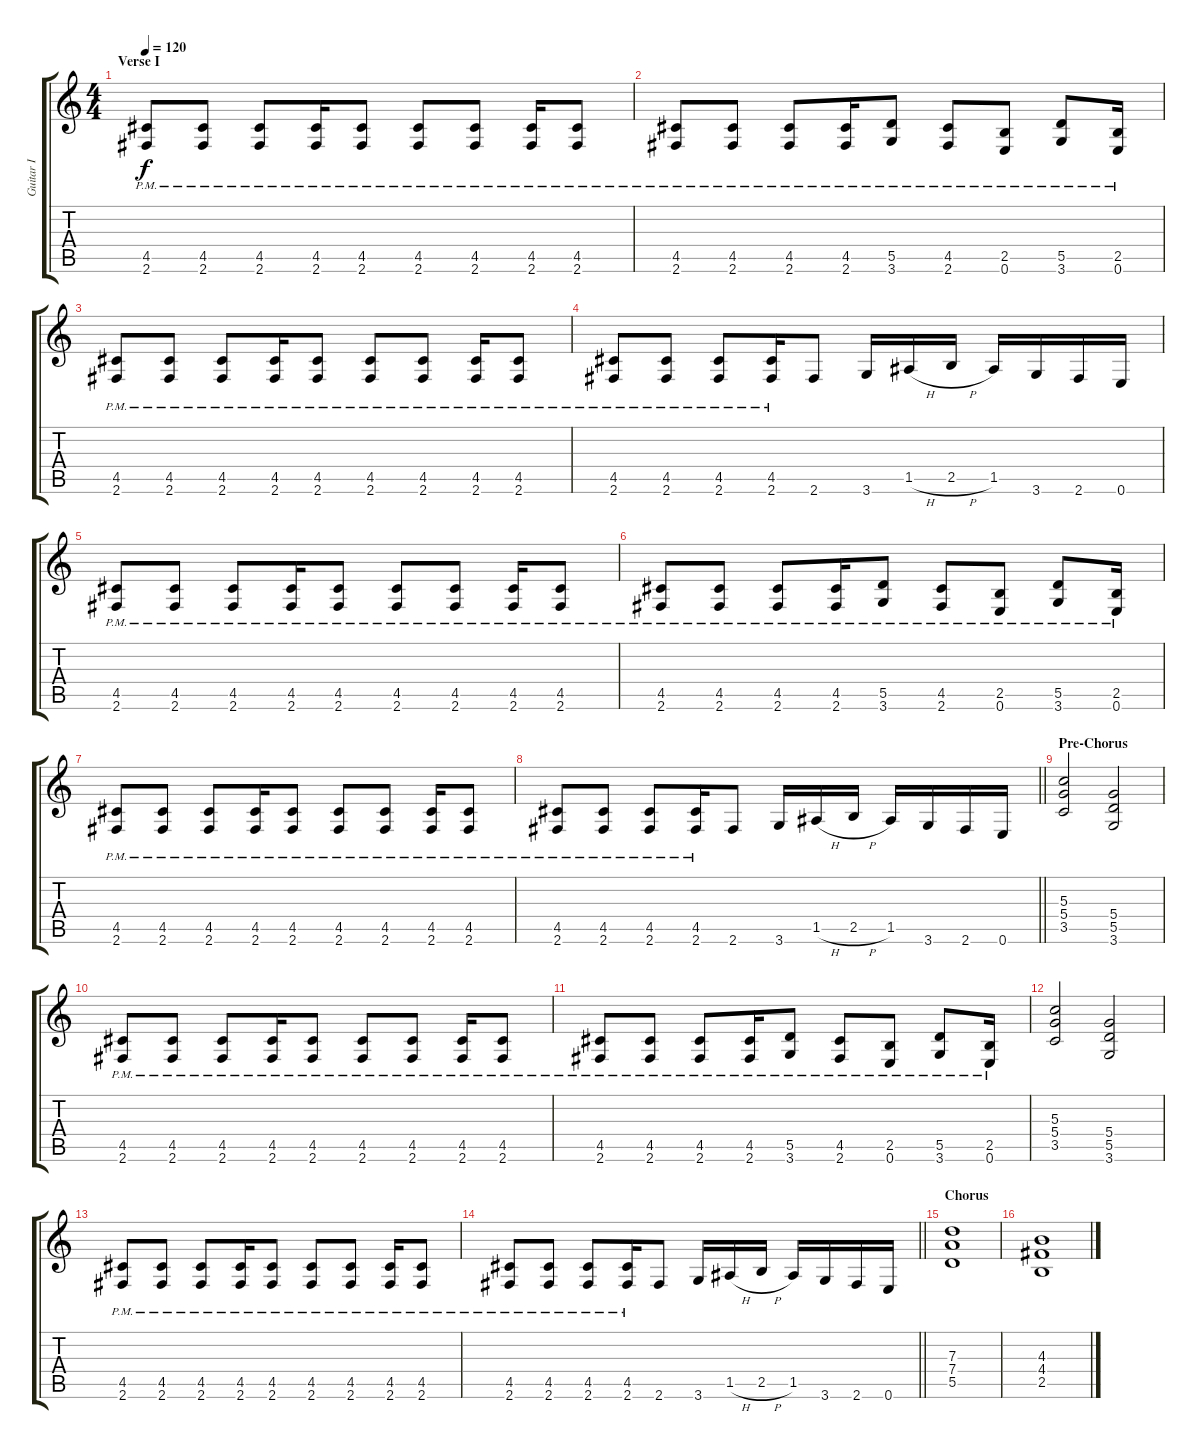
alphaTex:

\track ("Guitar I" "Guitar I") {instrument overdrivenguitar}
\staff {score tabs}
\tuning (E4 B3 G3 D3 A2 E2) {hide}
\ts (4 4)
\section ("" "Verse I")
\tempo 120
\clef g2
\ks c
(4.5{pm} 2.6{pm}).8{dy f} (4.5{pm} 2.6{pm}).8 (4.5{pm} 2.6{pm}).8 (4.5{pm} 2.6{pm}).16 (4.5{pm} 2.6{pm}).8 (4.5{pm} 2.6{pm}).8 (4.5{pm} 2.6{pm}).8 (4.5{pm} 2.6{pm}).16 (4.5{pm} 2.6{pm}).8 |
(4.5{pm} 2.6{pm}).8 (4.5{pm} 2.6{pm}).8 (4.5{pm} 2.6{pm}).8 (4.5{pm} 2.6{pm}).16 (5.5{pm} 3.6{pm}).8 (4.5{pm} 2.6{pm}).8 (2.5{pm} 0.6{pm}).8 (5.5{pm} 3.6{pm}).8 (2.5{pm} 0.6{pm}).16 |
(4.5{pm} 2.6{pm}).8 (4.5{pm} 2.6{pm}).8 (4.5{pm} 2.6{pm}).8 (4.5{pm} 2.6{pm}).16 (4.5{pm} 2.6{pm}).8 (4.5{pm} 2.6{pm}).8 (4.5{pm} 2.6{pm}).8 (4.5{pm} 2.6{pm}).16 (4.5{pm} 2.6{pm}).8 |
(4.5{pm} 2.6{pm}).8 (4.5{pm} 2.6{pm}).8 (4.5{pm} 2.6{pm}).8 (4.5{pm} 2.6{pm}).16 2.6.8 3.6.16 1.5{h}.16 2.5{h}.16 1.5.16 3.6.16 2.6.16 0.6.16 |
(4.5{pm} 2.6{pm}).8 (4.5{pm} 2.6{pm}).8 (4.5{pm} 2.6{pm}).8 (4.5{pm} 2.6{pm}).16 (4.5{pm} 2.6{pm}).8 (4.5{pm} 2.6{pm}).8 (4.5{pm} 2.6{pm}).8 (4.5{pm} 2.6{pm}).16 (4.5{pm} 2.6{pm}).8 |
(4.5{pm} 2.6{pm}).8 (4.5{pm} 2.6{pm}).8 (4.5{pm} 2.6{pm}).8 (4.5{pm} 2.6{pm}).16 (5.5{pm} 3.6{pm}).8 (4.5{pm} 2.6{pm}).8 (2.5{pm} 0.6{pm}).8 (5.5{pm} 3.6{pm}).8 (2.5{pm} 0.6{pm}).16 |
(4.5{pm} 2.6{pm}).8 (4.5{pm} 2.6{pm}).8 (4.5{pm} 2.6{pm}).8 (4.5{pm} 2.6{pm}).16 (4.5{pm} 2.6{pm}).8 (4.5{pm} 2.6{pm}).8 (4.5{pm} 2.6{pm}).8 (4.5{pm} 2.6{pm}).16 (4.5{pm} 2.6{pm}).8 |
\barLineRight lightlight
(4.5{pm} 2.6{pm}).8 (4.5{pm} 2.6{pm}).8 (4.5{pm} 2.6{pm}).8 (4.5{pm} 2.6{pm}).16 2.6.8 3.6.16 1.5{h}.16 2.5{h}.16 1.5.16 3.6.16 2.6.16 0.6.16 |
\section ("" "Pre-Chorus")
(5.3 5.4 3.5).2 (5.4 5.5 3.6).2 |
(4.5{pm} 2.6{pm}).8 (4.5{pm} 2.6{pm}).8 (4.5{pm} 2.6{pm}).8 (4.5{pm} 2.6{pm}).16 (4.5{pm} 2.6{pm}).8 (4.5{pm} 2.6{pm}).8 (4.5{pm} 2.6{pm}).8 (4.5{pm} 2.6{pm}).16 (4.5{pm} 2.6{pm}).8 |
(4.5{pm} 2.6{pm}).8 (4.5{pm} 2.6{pm}).8 (4.5{pm} 2.6{pm}).8 (4.5{pm} 2.6{pm}).16 (5.5{pm} 3.6{pm}).8 (4.5{pm} 2.6{pm}).8 (2.5{pm} 0.6{pm}).8 (5.5{pm} 3.6{pm}).8 (2.5{pm} 0.6{pm}).16 |
(5.3 5.4 3.5).2 (5.4 5.5 3.6).2 |
(4.5{pm} 2.6{pm}).8 (4.5{pm} 2.6{pm}).8 (4.5{pm} 2.6{pm}).8 (4.5{pm} 2.6{pm}).16 (4.5{pm} 2.6{pm}).8 (4.5{pm} 2.6{pm}).8 (4.5{pm} 2.6{pm}).8 (4.5{pm} 2.6{pm}).16 (4.5{pm} 2.6{pm}).8 |
\barLineRight lightlight
(4.5{pm} 2.6{pm}).8 (4.5{pm} 2.6{pm}).8 (4.5{pm} 2.6{pm}).8 (4.5{pm} 2.6{pm}).16 2.6.8 3.6.16 1.5{h}.16 2.5{h}.16 1.5.16 3.6.16 2.6.16 0.6.16 |
\section ("" "Chorus")
(7.3 7.4 5.5).1 |
(4.3 4.4 2.5).1
